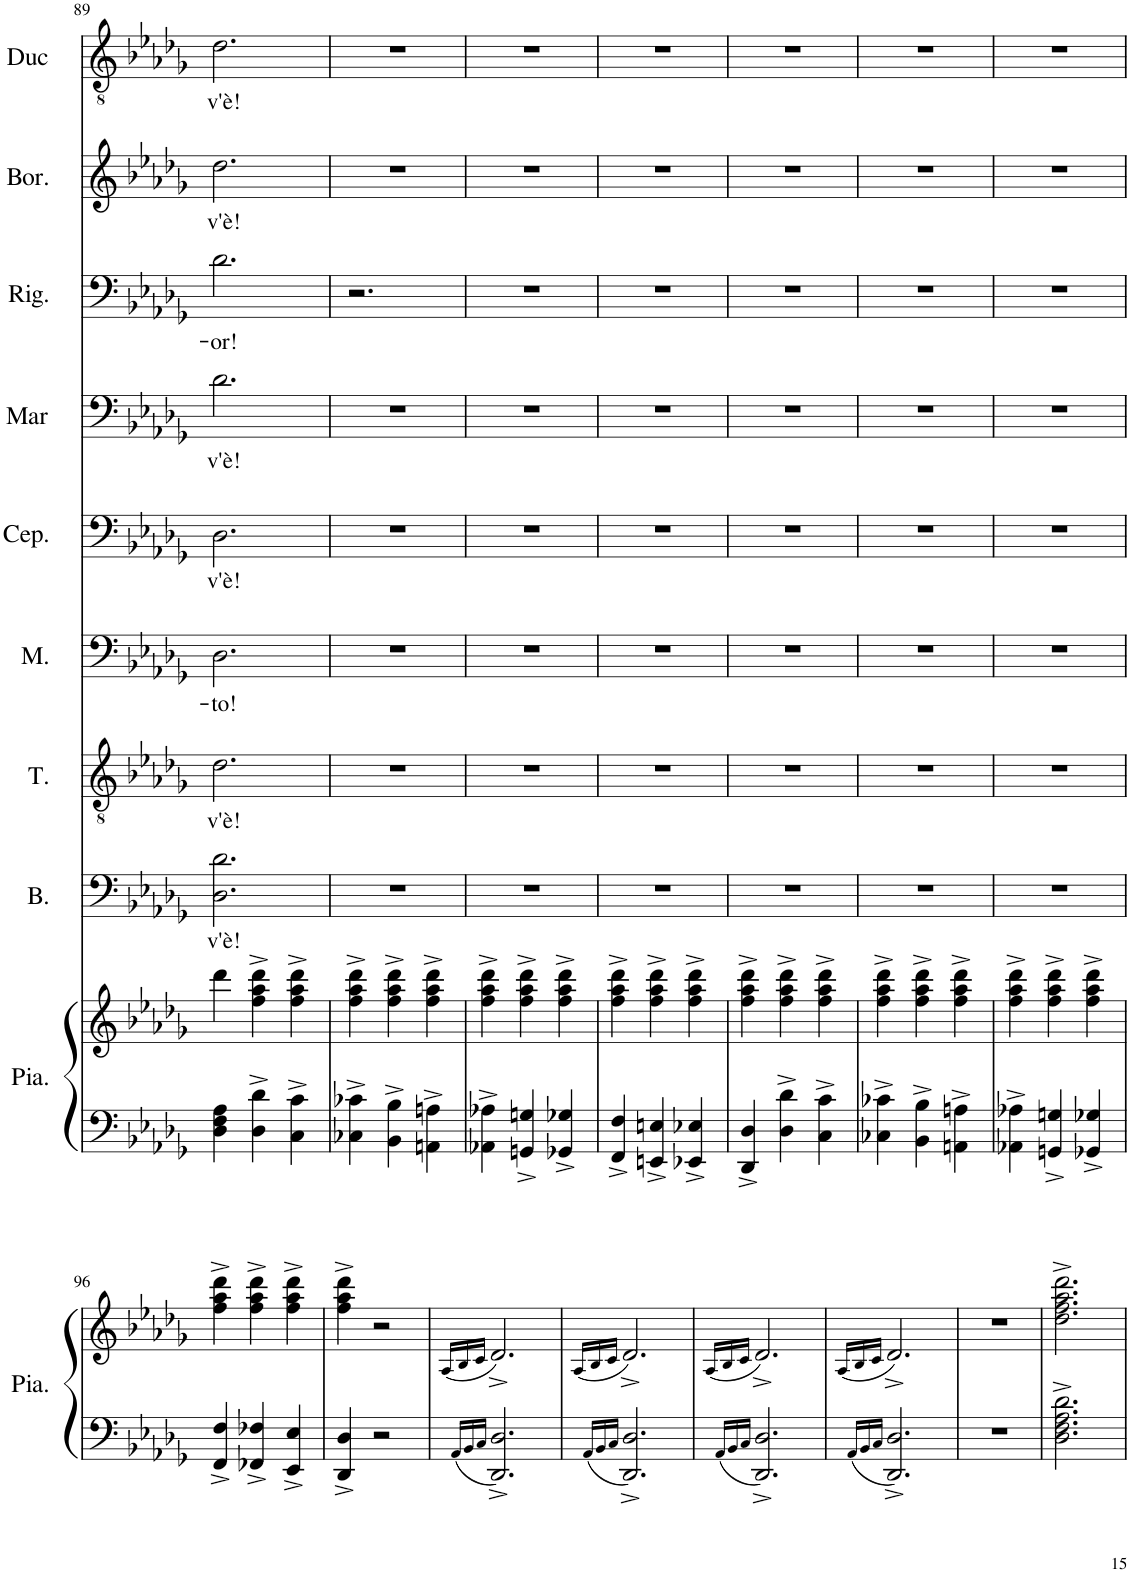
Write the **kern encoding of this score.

**kern	**kern	**kern	**text	**kern	**text	**kern	**text	**kern	**text	**kern	**text	**kern	**text	**kern	**text	**kern	**text
*part9	*part9	*part8	*part8	*part7	*part7	*part6	*part6	*part5	*part5	*part4	*part4	*part3	*part3	*part2	*part2	*part1	*part1
*staff10	*staff9	*staff8	*staff8	*staff7	*staff7	*staff6	*staff6	*staff5	*staff5	*staff4	*staff4	*staff3	*staff3	*staff2	*staff2	*staff1	*staff1
*I"Piano	*	*I"Basses	*	*I"Ténors	*	*I"Monterone	*	*I"Ceprano	*	*I"Marulo	*	*I"Rigoletto	*	*I"Borsa	*	*I"Duc	*
*I'Pia.	*	*I'B.	*	*I'T.	*	*I'M.	*	*I'Cep.	*	*I'Mar	*	*I'Rig.	*	*I'Bor.	*	*I'Duc	*
!!LO:PB:g=z
*clefF4	*clefG2	*clefF4	*	*clefGv2	*	*clefF4	*	*clefF4	*	*clefF4	*	*clefF4	*	*clefG2	*	*clefGv2	*
*k[b-e-a-d-g-]	*k[b-e-a-d-g-]	*k[b-e-a-d-g-]	*	*k[b-e-a-d-g-]	*	*k[b-e-a-d-g-]	*	*k[b-e-a-d-g-]	*	*k[b-e-a-d-g-]	*	*k[b-e-a-d-g-]	*	*k[b-e-a-d-g-]	*	*k[b-e-a-d-g-]	*
*M3/4	*M3/4	*M3/4	*	*M3/4	*	*M3/4	*	*M3/4	*	*M3/4	*	*M3/4	*	*M3/4	*	*M3/4	*
=89	=89	=89	=89	=89	=89	=89	=89	=89	=89	=89	=89	=89	=89	=89	=89	=89	=89
!	!	!	!LO:LY:b	!	!LO:LY:b	!	!LO:LY:b	!	!LO:LY:b	!	!LO:LY:b	!	!LO:LY:b	!	!LO:LY:b	!	!LO:LY:b
4D-\ 4F\ 4A-\	4ddd-\	2.D-\ 2.d-\	v'è!	2.d-\	v'è!	2.D-\	-to!	2.D-\	v'è!	2.d-\	v'è!	2.d-\	-or!	2.dd-\	v'è!	2.d-\	v'è!
4D-\^ 4d-\^	4ff\^ 4aa-\^ 4ddd-\^	.	.	.	.	.	.	.	.	.	.	.	.	.	.	.	.
4C\^ 4c\^	4ff\^ 4aa-\^ 4ddd-\^	.	.	.	.	.	.	.	.	.	.	.	.	.	.	.	.
=90	=90	=90	=90	=90	=90	=90	=90	=90	=90	=90	=90	=90	=90	=90	=90	=90	=90
4C-X\^ 4c-X\^	4ff\^ 4aa-\^ 4ddd-\^	2.r	.	2.r	.	2.r	.	2.r	.	2.r	.	2.r	.	2.r	.	2.r	.
4BB-\^ 4B-\^	4ff\^ 4aa-\^ 4ddd-\^	.	.	.	.	.	.	.	.	.	.	.	.	.	.	.	.
4AAn\^ 4An\^	4ff\^ 4aa-\^ 4ddd-\^	.	.	.	.	.	.	.	.	.	.	.	.	.	.	.	.
=91	=91	=91	=91	=91	=91	=91	=91	=91	=91	=91	=91	=91	=91	=91	=91	=91	=91
4AA-X\^ 4A-X\^	4ff\^ 4aa-\^ 4ddd-\^	2.r	.	2.r	.	2.r	.	2.r	.	2.r	.	2.r	.	2.r	.	2.r	.
4GGn/^ 4Gn/^	4ff\^ 4aa-\^ 4ddd-\^	.	.	.	.	.	.	.	.	.	.	.	.	.	.	.	.
4GG-X/^ 4G-X/^	4ff\^ 4aa-\^ 4ddd-\^	.	.	.	.	.	.	.	.	.	.	.	.	.	.	.	.
=92	=92	=92	=92	=92	=92	=92	=92	=92	=92	=92	=92	=92	=92	=92	=92	=92	=92
4FF/^ 4F/^	4ff\^ 4aa-\^ 4ddd-\^	2.r	.	2.r	.	2.r	.	2.r	.	2.r	.	2.r	.	2.r	.	2.r	.
4EEn/^ 4En/^	4ff\^ 4aa-\^ 4ddd-\^	.	.	.	.	.	.	.	.	.	.	.	.	.	.	.	.
4EE-X/^ 4E-X/^	4ff\^ 4aa-\^ 4ddd-\^	.	.	.	.	.	.	.	.	.	.	.	.	.	.	.	.
=93	=93	=93	=93	=93	=93	=93	=93	=93	=93	=93	=93	=93	=93	=93	=93	=93	=93
4DD-/^ 4D-/^	4ff\^ 4aa-\^ 4ddd-\^	2.r	.	2.r	.	2.r	.	2.r	.	2.r	.	2.r	.	2.r	.	2.r	.
4D-\^ 4d-\^	4ff\^ 4aa-\^ 4ddd-\^	.	.	.	.	.	.	.	.	.	.	.	.	.	.	.	.
4C\^ 4c\^	4ff\^ 4aa-\^ 4ddd-\^	.	.	.	.	.	.	.	.	.	.	.	.	.	.	.	.
=94	=94	=94	=94	=94	=94	=94	=94	=94	=94	=94	=94	=94	=94	=94	=94	=94	=94
4C-X\^ 4c-X\^	4ff\^ 4aa-\^ 4ddd-\^	2.r	.	2.r	.	2.r	.	2.r	.	2.r	.	2.r	.	2.r	.	2.r	.
4BB-\^ 4B-\^	4ff\^ 4aa-\^ 4ddd-\^	.	.	.	.	.	.	.	.	.	.	.	.	.	.	.	.
4AAn\^ 4An\^	4ff\^ 4aa-\^ 4ddd-\^	.	.	.	.	.	.	.	.	.	.	.	.	.	.	.	.
=95	=95	=95	=95	=95	=95	=95	=95	=95	=95	=95	=95	=95	=95	=95	=95	=95	=95
4AA-X\^ 4A-X\^	4ff\^ 4aa-\^ 4ddd-\^	2.r	.	2.r	.	2.r	.	2.r	.	2.r	.	2.r	.	2.r	.	2.r	.
4GGn/^ 4Gn/^	4ff\^ 4aa-\^ 4ddd-\^	.	.	.	.	.	.	.	.	.	.	.	.	.	.	.	.
4GG-X/^ 4G-X/^	4ff\^ 4aa-\^ 4ddd-\^	.	.	.	.	.	.	.	.	.	.	.	.	.	.	.	.
!!LO:LB:g=z
=96	=96	=96	=96	=96	=96	=96	=96	=96	=96	=96	=96	=96	=96	=96	=96	=96	=96
4FF/^ 4F/^	4ff\^ 4aa-\^ 4ddd-\^	2.r	.	2.r	.	2.r	.	2.r	.	2.r	.	2.r	.	2.r	.	2.r	.
4FF-X/^ 4F-X/^	4ff\^ 4aa-\^ 4ddd-\^	.	.	.	.	.	.	.	.	.	.	.	.	.	.	.	.
4EE-/^ 4E-/^	4ff\^ 4aa-\^ 4ddd-\^	.	.	.	.	.	.	.	.	.	.	.	.	.	.	.	.
=97	=97	=97	=97	=97	=97	=97	=97	=97	=97	=97	=97	=97	=97	=97	=97	=97	=97
4DD-/^ 4D-/^	4ff\^ 4aa-\^ 4ddd-\^	2.r	.	2.r	.	2.r	.	2.r	.	2.r	.	2.r	.	2.r	.	2.r	.
2r	2r	.	.	.	.	.	.	.	.	.	.	.	.	.	.	.	.
=98	=98	=98	=98	=98	=98	=98	=98	=98	=98	=98	=98	=98	=98	=98	=98	=98	=98
16qAA-/LL	(16qA-/LL	.	.	.	.	.	.	.	.	.	.	.	.	.	.	.	.
16qBB-/	16qB-/	.	.	.	.	.	.	.	.	.	.	.	.	.	.	.	.
16qC/JJ	16qc/JJ	.	.	.	.	.	.	.	.	.	.	.	.	.	.	.	.
2.DD-/^ 2.D-/^	2.d-^/)	2.r	.	2.r	.	2.r	.	2.r	.	2.r	.	2.r	.	2.r	.	2.r	.
=99	=99	=99	=99	=99	=99	=99	=99	=99	=99	=99	=99	=99	=99	=99	=99	=99	=99
16qAA-/LL	(16qA-/LL	.	.	.	.	.	.	.	.	.	.	.	.	.	.	.	.
16qBB-/	16qB-/	.	.	.	.	.	.	.	.	.	.	.	.	.	.	.	.
16qC/JJ	16qc/JJ	.	.	.	.	.	.	.	.	.	.	.	.	.	.	.	.
2.DD-/^ 2.D-/^	2.d-^/)	2.r	.	2.r	.	2.r	.	2.r	.	2.r	.	2.r	.	2.r	.	2.r	.
=100	=100	=100	=100	=100	=100	=100	=100	=100	=100	=100	=100	=100	=100	=100	=100	=100	=100
16qAA-/LL	(16qA-/LL	.	.	.	.	.	.	.	.	.	.	.	.	.	.	.	.
16qBB-/	16qB-/	.	.	.	.	.	.	.	.	.	.	.	.	.	.	.	.
16qC/JJ	16qc/JJ	.	.	.	.	.	.	.	.	.	.	.	.	.	.	.	.
2.DD-/^ 2.D-/^	2.d-^/)	2.r	.	2.r	.	2.r	.	2.r	.	2.r	.	2.r	.	2.r	.	2.r	.
=101	=101	=101	=101	=101	=101	=101	=101	=101	=101	=101	=101	=101	=101	=101	=101	=101	=101
16qAA-/LL	(16qA-/LL	.	.	.	.	.	.	.	.	.	.	.	.	.	.	.	.
16qBB-/	16qB-/	.	.	.	.	.	.	.	.	.	.	.	.	.	.	.	.
16qC/JJ	16qc/JJ	.	.	.	.	.	.	.	.	.	.	.	.	.	.	.	.
2.DD-/^ 2.D-/^	2.d-^/)	2.r	.	2.r	.	2.r	.	2.r	.	2.r	.	2.r	.	2.r	.	2.r	.
=102	=102	=102	=102	=102	=102	=102	=102	=102	=102	=102	=102	=102	=102	=102	=102	=102	=102
2.r	2.r	2.r	.	2.r	.	2.r	.	2.r	.	2.r	.	2.r	.	2.r	.	2.r	.
=103	=103	=103	=103	=103	=103	=103	=103	=103	=103	=103	=103	=103	=103	=103	=103	=103	=103
2.D-\^ 2.F\^ 2.A-\^ 2.d-\^	2.dd-\^ 2.ff\^ 2.aa-\^ 2.ddd-\^	2.r	.	2.r	.	2.r	.	2.r	.	2.r	.	2.r	.	2.r	.	2.r	.
=	=	=	=	=	=	=	=	=	=	=	=	=	=	=	=	=	=
*-	*-	*-	*-	*-	*-	*-	*-	*-	*-	*-	*-	*-	*-	*-	*-	*-	*-
